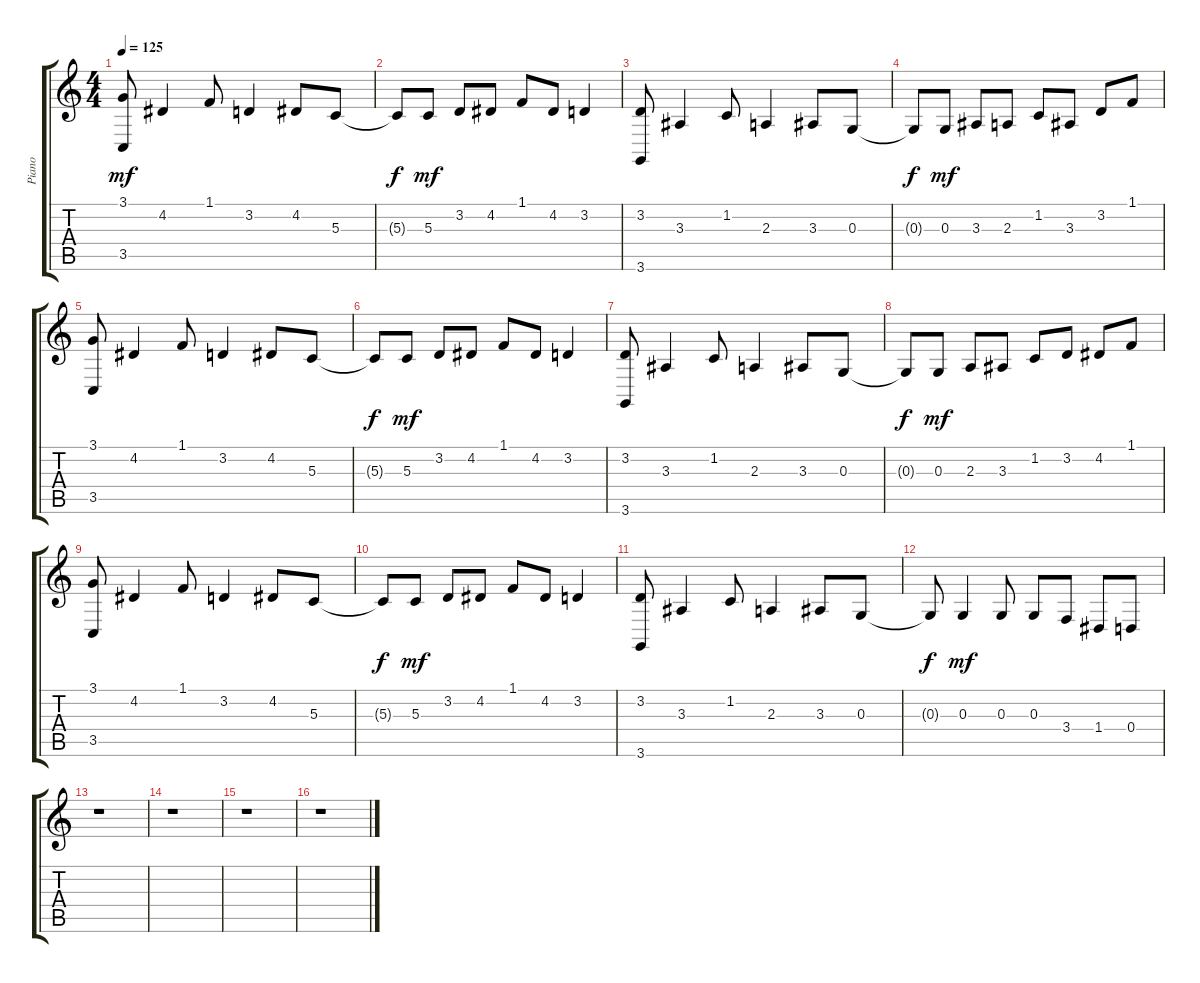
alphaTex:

\track ("Piano" "Piano") {instrument brightacousticpiano}
\staff {score tabs}
\tuning (E4 B3 G3 D3 A2 E2) {hide}
\ts (4 4)
\tempo 125
\clef g2
\ks c
(3.1 3.5).8{dy mf} 4.2.4 1.1.8 3.2.4 4.2.8 5.3.8 |
5.3{t}.8{dy f} 5.3.8{dy mf} 3.2.8 4.2.8 1.1.8 4.2.8 3.2.4 |
(3.2 3.6).8 3.3.4 1.2.8 2.3.4 3.3.8 0.3.8 |
0.3{t}.8{dy f} 0.3.8{dy mf} 3.3.8 2.3.8 1.2.8 3.3.8 3.2.8 1.1.8 |
(3.1 3.5).8 4.2.4 1.1.8 3.2.4 4.2.8 5.3.8 |
5.3{t}.8{dy f} 5.3.8{dy mf} 3.2.8 4.2.8 1.1.8 4.2.8 3.2.4 |
(3.2 3.6).8 3.3.4 1.2.8 2.3.4 3.3.8 0.3.8 |
0.3{t}.8{dy f} 0.3.8{dy mf} 2.3.8 3.3.8 1.2.8 3.2.8 4.2.8 1.1.8 |
(3.1 3.5).8 4.2.4 1.1.8 3.2.4 4.2.8 5.3.8 |
5.3{t}.8{dy f} 5.3.8{dy mf} 3.2.8 4.2.8 1.1.8 4.2.8 3.2.4 |
(3.2 3.6).8 3.3.4 1.2.8 2.3.4 3.3.8 0.3.8 |
0.3{t}.8{dy f} 0.3.4{dy mf} 0.3.8 0.3.8 3.4.8 1.4.8 0.4.8 |
r.1 |
r.1 |
r.1 |
r.1
